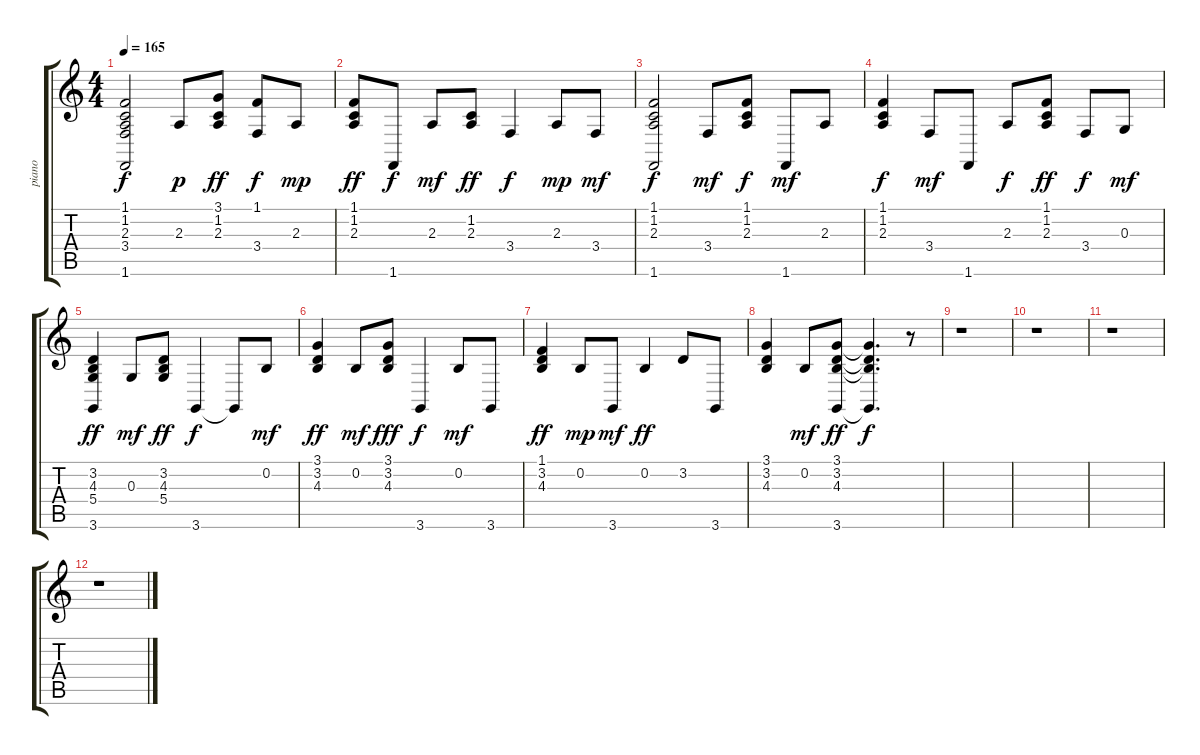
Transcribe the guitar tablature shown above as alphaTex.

\track ("piano" "piano") {instrument brightacousticpiano}
\staff {score tabs}
\tuning (E4 B3 G3 D3 A2 E2) {hide}
\ts (4 4)
\tempo 165
\clef g2
\ks c
(1.1 1.2 2.3 3.4 1.6).2{dy f} 2.3.8{dy p} (3.1 1.2 2.3).8{dy ff} (1.1 3.4).8{dy f} 2.3.8{dy mp} |
(1.1 1.2 2.3).8{dy ff} 1.6.8{dy f} 2.3.8{dy mf} (1.2 2.3).8{dy ff} 3.4.4{dy f} 2.3.8{dy mp} 3.4.8{dy mf} |
(1.1 1.2 2.3 1.6).2{dy f} 3.4.8{dy mf} (1.1 1.2 2.3).8{dy f} 1.6.8{dy mf} 2.3.8 |
(1.1 1.2 2.3).4{dy f} 3.4.8{dy mf} 1.6.8 2.3.8{dy f} (1.1 1.2 2.3).8{dy ff} 3.4.8{dy f} 0.3.8{dy mf} |
(3.2 4.3 5.4 3.6).4{dy ff} 0.3.8{dy mf} (3.2 4.3 5.4).8{dy ff} 3.6.4{dy f} 3.6{t}.8 0.2.8{dy mf} |
(3.1 3.2 4.3).4{dy ff} 0.2.8{dy mf} (3.1 3.2 4.3).8{dy fff} 3.6.4{dy f} 0.2.8{dy mf} 3.6.8 |
(1.1 3.2 4.3).4{dy ff} 0.2.8{dy mp} 3.6.8{dy mf} 0.2.4{dy ff} 3.2.8 3.6.8 |
(3.1 3.2 4.3).4 0.2.8{dy mf} (3.1 3.2 4.3 3.6).8{dy ff} (3.1{t} 3.2{t} 4.3{t} 3.6{t}).4{d dy f} r.8 |
r.1 |
r.1 |
r.1 |
r.1
